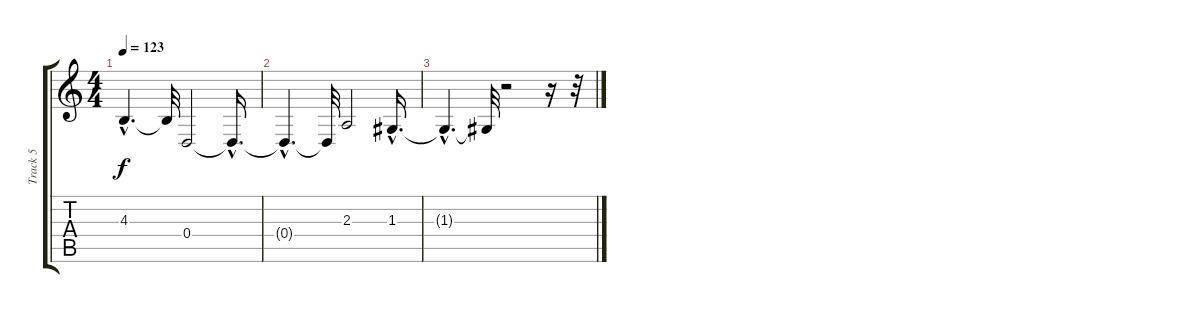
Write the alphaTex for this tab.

\track ("Track 5" "Track 5") {instrument stringensemble1}
\staff {score tabs}
\tuning (E4 B3 G3 D3 A2 E2) {hide}
\ts (4 4)
\tempo 123
\clef g2
\ks c
4.3{hac t}.4{d dy f} 4.3{t}.32 0.4.2 0.4{hac t}.16{d} |
0.4{hac t}.4{d} 0.4{t}.32 2.3.2 1.3{hac}.16{d} |
1.3{hac t}.4{d} 1.3{t}.32 r.2 r.16 r.32
